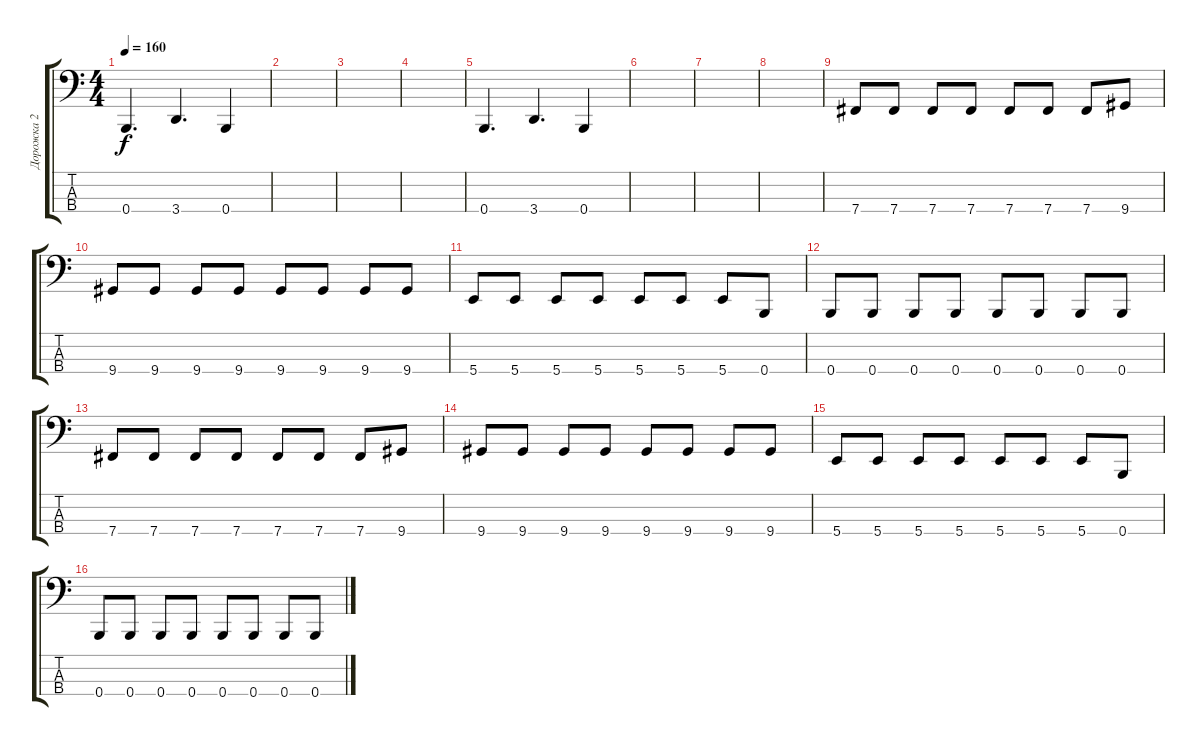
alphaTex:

\track ("Дорожка 2" "Дорожка 2") {instrument electricbassfinger}
\staff {score tabs}
\tuning (G2 D2 A1 B0) {hide}
\ts (4 4)
\tempo 160
\clef f4
\ks c
0.4.4{d dy f} 3.4.4{d} 0.4.4 |
|
|
|
0.4.4{d} 3.4.4{d} 0.4.4 |
|
|
|
7.4.8 7.4.8 7.4.8 7.4.8 7.4.8 7.4.8 7.4.8 9.4.8 |
9.4.8 9.4.8 9.4.8 9.4.8 9.4.8 9.4.8 9.4.8 9.4.8 |
5.4.8 5.4.8 5.4.8 5.4.8 5.4.8 5.4.8 5.4.8 0.4.8 |
0.4.8 0.4.8 0.4.8 0.4.8 0.4.8 0.4.8 0.4.8 0.4.8 |
7.4.8 7.4.8 7.4.8 7.4.8 7.4.8 7.4.8 7.4.8 9.4.8 |
9.4.8 9.4.8 9.4.8 9.4.8 9.4.8 9.4.8 9.4.8 9.4.8 |
5.4.8 5.4.8 5.4.8 5.4.8 5.4.8 5.4.8 5.4.8 0.4.8 |
0.4.8 0.4.8 0.4.8 0.4.8 0.4.8 0.4.8 0.4.8 0.4.8
